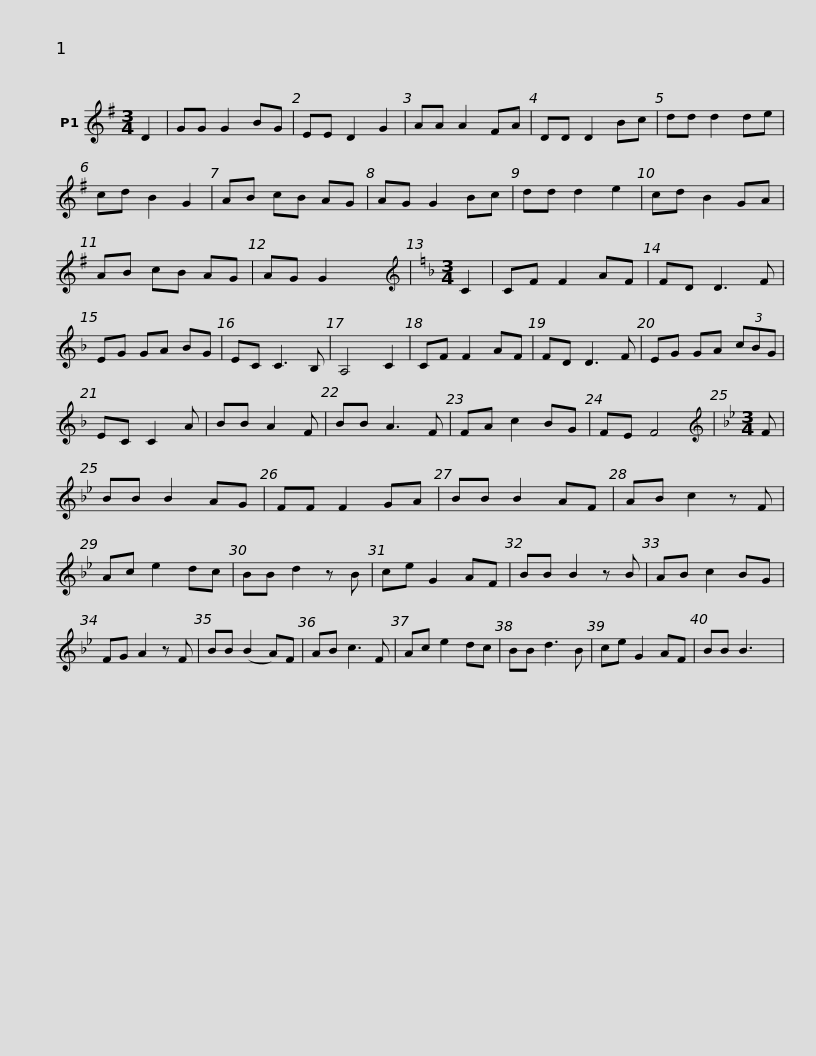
X:1
L:1/8
M:3/4
I:linebreak $
K:G
V:1 treble
V:1
 D2 | GG G2 BG | EE D2 G2 | AA A2 FA | DD D2 Bc | %5
 dd d2 de | cd B2 G2 |$ AB cB AG | AG G2 Bc | dd d2 e2 | %10
 cd B2 GA | AB cB AG | AG G2 x2 |[K:F][M:3/4][K:treble] C2 | CF F2 AF | %15
 FD D3 F |$ EG GA BG | EC C3 B, | A,4 C2 | CF F2 AF |$ %20
 FD D3 F | EG GA (3cBG | EC C2 A | BB A2 F | BB A3 F | %25
 FA c2 BG | FE F4 |[K:Bb][M:3/4][K:treble] F | BB B2 AG |$ FF F2 GA | %30
 BB B2 AF | AB c2 z F | Ac e2 dc |$ BB d2 z B | ce G2 AF | %35
 BB B2 z B | AB c2 BG | FG A2 z F |$ BB (B2 A)F | AB c3 F | %40
 Ac e2 dc | BB d3 B | ce G2 AF | BB B3 x | %44
